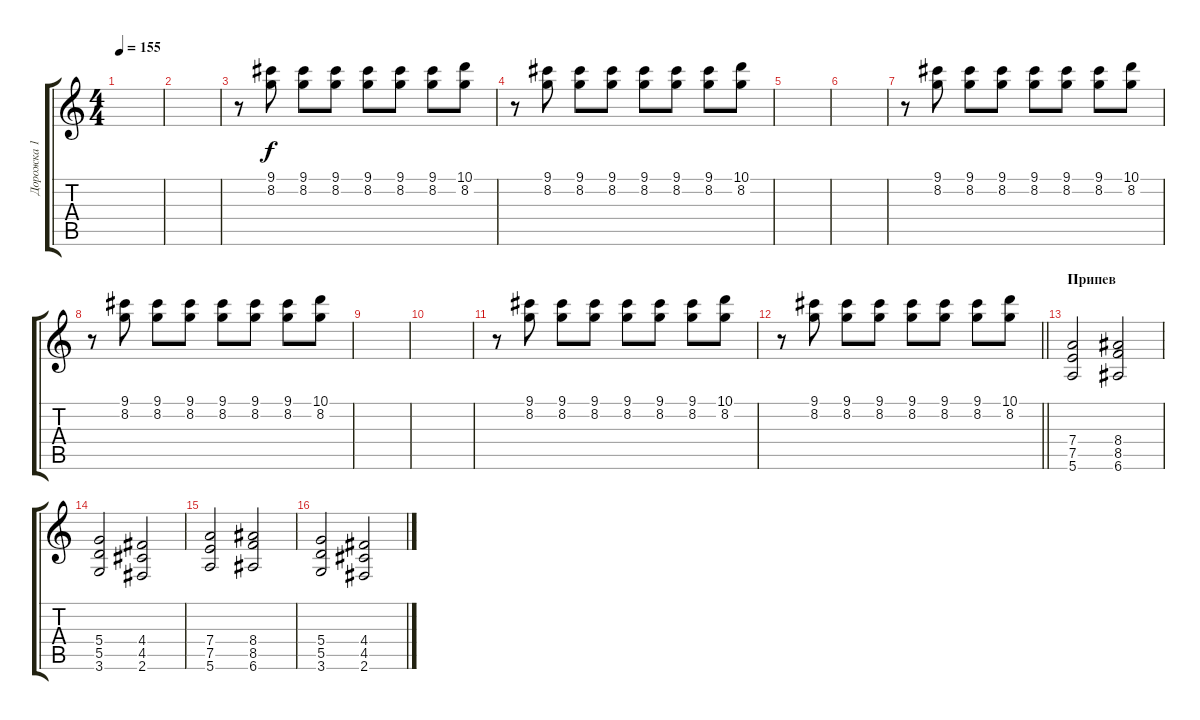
\track ("Дорожка 1" "Дорожка 1") {instrument distortionguitar}
\staff {score tabs}
\tuning (E4 B3 G3 D3 A2 E2) {hide}
\ts (4 4)
\tempo 155
\clef g2
\ks c
|
|
r.8 (9.1 8.2).8 (9.1 8.2).8 (9.1 8.2).8 (9.1 8.2).8 (9.1 8.2).8 (9.1 8.2).8 (10.1 8.2).8 |
r.8 (9.1 8.2).8 (9.1 8.2).8 (9.1 8.2).8 (9.1 8.2).8 (9.1 8.2).8 (9.1 8.2).8 (10.1 8.2).8 |
|
|
r.8 (9.1 8.2).8 (9.1 8.2).8 (9.1 8.2).8 (9.1 8.2).8 (9.1 8.2).8 (9.1 8.2).8 (10.1 8.2).8 |
r.8 (9.1 8.2).8 (9.1 8.2).8 (9.1 8.2).8 (9.1 8.2).8 (9.1 8.2).8 (9.1 8.2).8 (10.1 8.2).8 |
|
|
r.8 (9.1 8.2).8 (9.1 8.2).8 (9.1 8.2).8 (9.1 8.2).8 (9.1 8.2).8 (9.1 8.2).8 (10.1 8.2).8 |
\barLineRight lightlight
r.8 (9.1 8.2).8 (9.1 8.2).8 (9.1 8.2).8 (9.1 8.2).8 (9.1 8.2).8 (9.1 8.2).8 (10.1 8.2).8 |
\section ("" "Припев")
(7.4 7.5 5.6).2 (8.4 8.5 6.6).2 |
(5.4 5.5 3.6).2 (4.4 4.5 2.6).2 |
(7.4 7.5 5.6).2 (8.4 8.5 6.6).2 |
(5.4 5.5 3.6).2 (4.4 4.5 2.6).2
